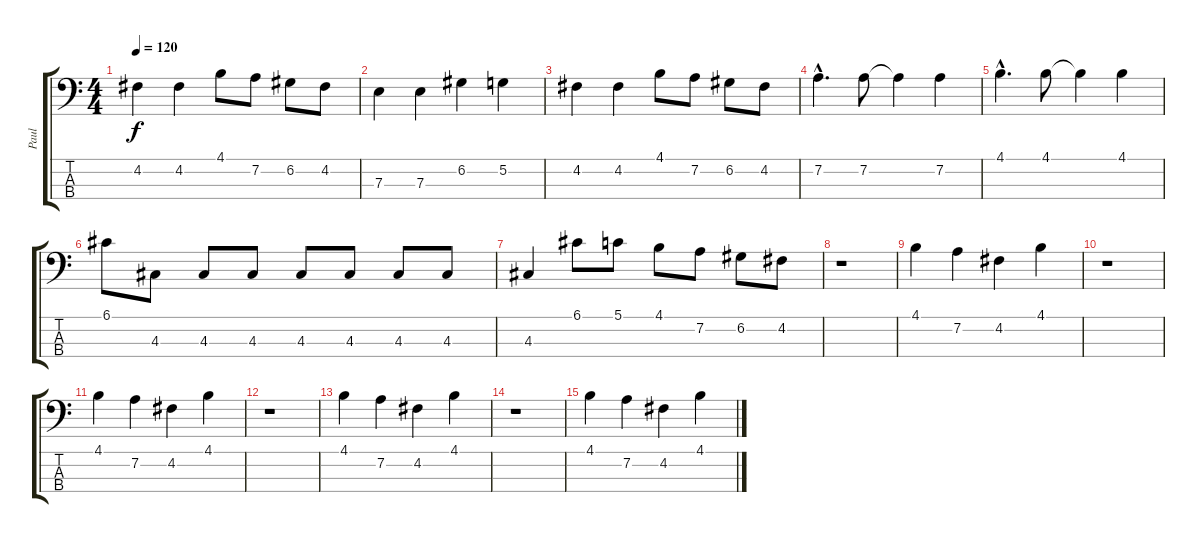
\track ("Paul" "Paul") {instrument electricbasspick}
\staff {score tabs}
\tuning (G2 D2 A1 E1) {hide}
\ts (4 4)
\tempo 120
\clef f4
\ks c
4.2.4{dy f} 4.2.4 4.1.8 7.2.8 6.2.8 4.2.8 |
7.3.4 7.3.4 6.2.4 5.2.4 |
4.2.4 4.2.4 4.1.8 7.2.8 6.2.8 4.2.8 |
7.2{hac}.4{d} 7.2.8 7.2{t}.4 7.2.4 |
4.1{hac}.4{d} 4.1.8 4.1{t}.4 4.1.4 |
6.1.8 4.3.8 4.3.8 4.3.8 4.3.8 4.3.8 4.3.8 4.3.8 |
4.3.4 6.1.8 5.1.8 4.1.8 7.2.8 6.2.8 4.2.8 |
r.1 |
4.1.4 7.2.4 4.2.4 4.1.4 |
r.1{volume 12} |
4.1.4 7.2.4 4.2.4 4.1.4 |
r.1{volume 9} |
4.1.4 7.2.4 4.2.4 4.1.4 |
r.1{volume 6} |
4.1.4 7.2.4 4.2.4 4.1.4
